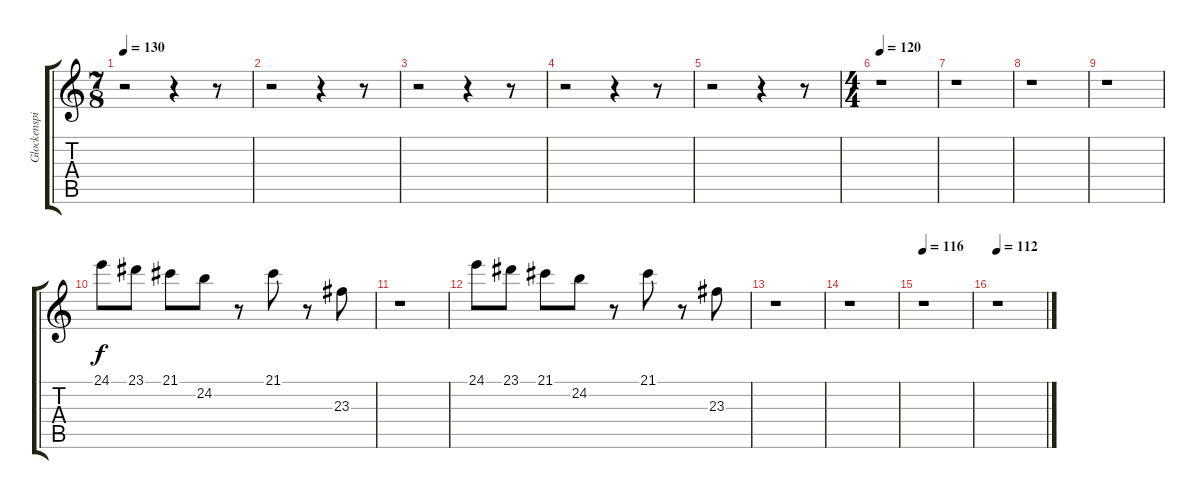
\track ("Glockenspiel" "Glockenspi") {instrument glockenspiel}
\staff {score tabs}
\tuning (E4 B3 G3 D3 A2 E2) {hide}
\ts (7 8)
\tempo 130
\clef g2
\ks c
r.2{dy f} r.4 r.8 |
r.2 r.4 r.8 |
r.2 r.4 r.8 |
r.2 r.4 r.8 |
r.2 r.4 r.8 |
\ts (4 4)
\tempo 120
r.1 |
r.1 |
r.1 |
r.1 |
24.1.8 23.1.8 21.1.8 24.2.8 r.8 21.1.8 r.8 23.3.8 |
r.1 |
24.1.8 23.1.8 21.1.8 24.2.8 r.8 21.1.8 r.8 23.3.8 |
r.1 |
r.1 |
\tempo 116
r.1 |
\tempo 112
r.1
